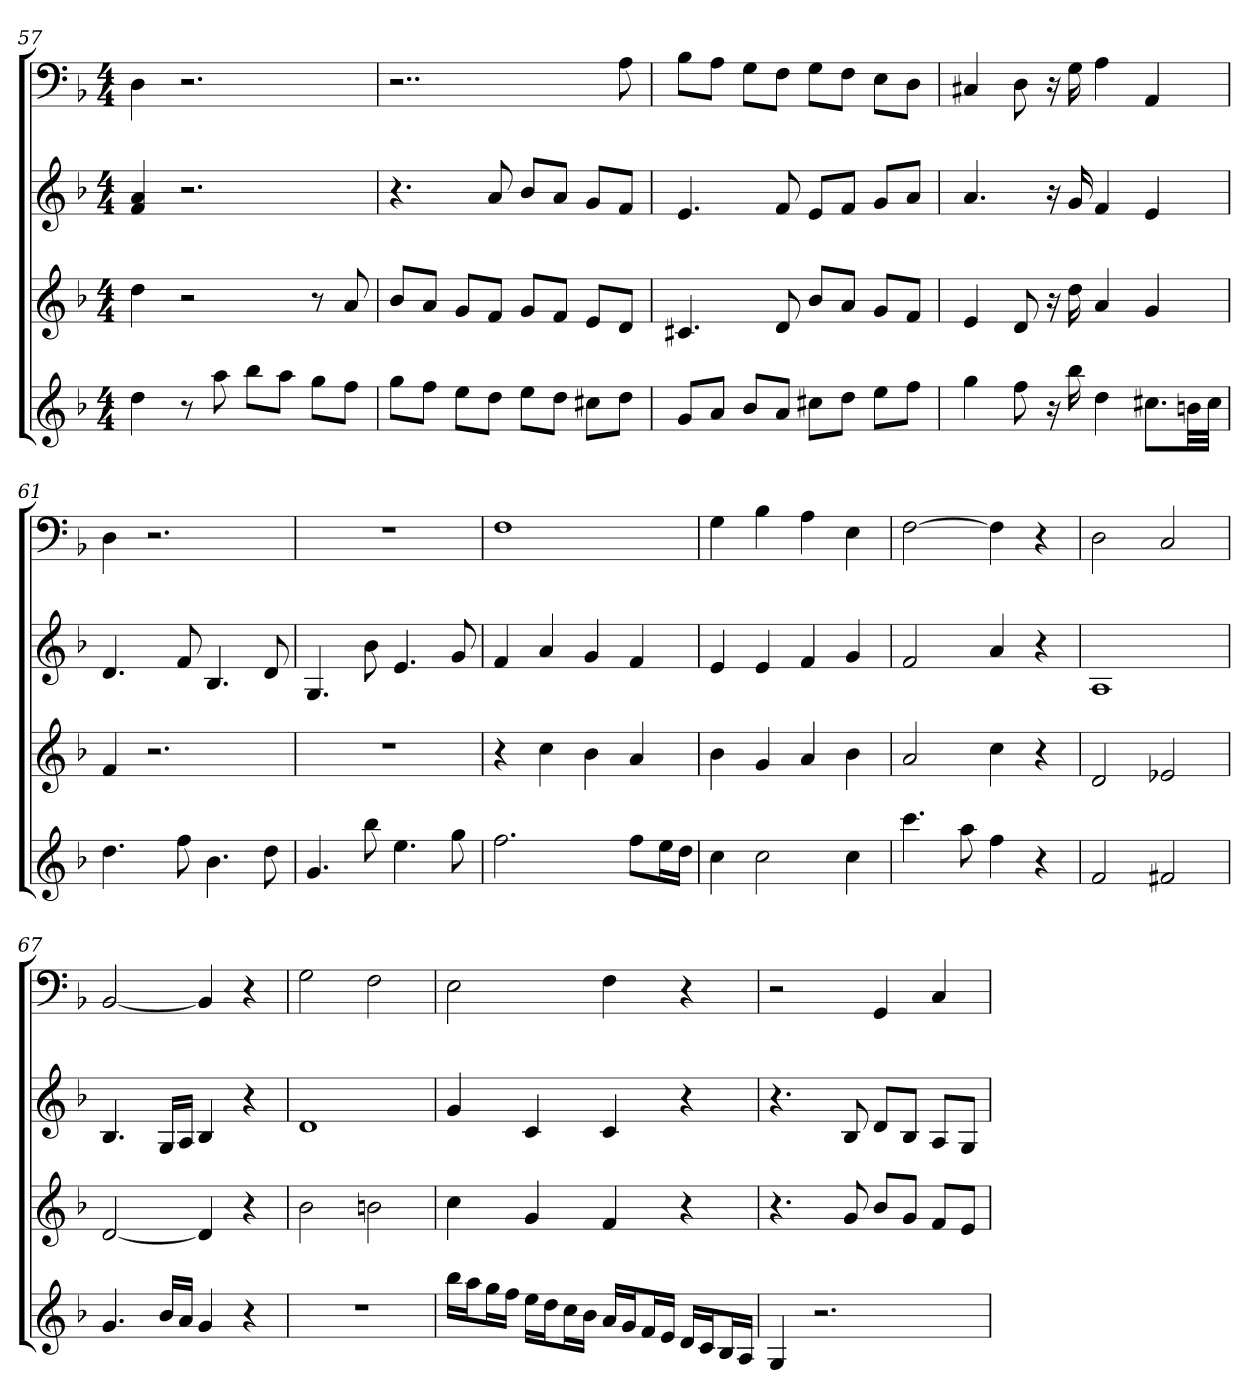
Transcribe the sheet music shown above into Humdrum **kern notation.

**kern	**kern	**kern	**kern
*part4	*part3	*part2	*part1
*staff4	*staff3	*staff2	*staff1
*k[b-]	*k[b-]	*k[b-]	*k[b-]
*F:	*F:	*F:	*F:
*M4/4	*M4/4	*M4/4	*M4/4
=57	=57	=57	=57
4dd	4dd	4f 4a	4D
8r	2r	2.r	2.r
8aa	.	.	.
8bb-L	.	.	.
8aaJ	.	.	.
8ggL	8r	.	.
8ffJ	8a	.	.
=58	=58	=58	=58
8ggL	8b-L	4.r	2..r
8ffJ	8aJ	.	.
8eeL	8gL	.	.
8ddJ	8fJ	8a	.
8eeL	8gL	8b-L	.
8ddJ	8fJ	8aJ	.
8cc#XL	8eL	8gL	.
8ddJ	8dJ	8fJ	8A
=59	=59	=59	=59
8gL	4.c#X	4.e	8B-L
8aJ	.	.	8AJ
8b-L	.	.	8GL
8aJ	8d	8f	8FJ
8cc#XL	8b-L	8eL	8GL
8ddJ	8aJ	8fJ	8FJ
8eeL	8gL	8gL	8EL
8ffJ	8fJ	8aJ	8DJ
=60	=60	=60	=60
4gg	4e	4.a	4C#X
8ff	8d	.	8D
16r	16r	16r	16r
16bb-	16dd	16g	16G
4dd	4a	4f	4A
8.cc#XL	4g	4e	4AA
32bnLL	.	.	.
32cc#JJJ	.	.	.
=61	=61	=61	=61
4.dd	4f	4.d	4D
.	2.r	.	2.r
8ff	.	8f	.
4.b-	.	4.B-	.
8dd	.	8d	.
=62	=62	=62	=62
4.g	1r	4.G	1r
8bb-	.	8b-	.
4.ee	.	4.e	.
8gg	.	8g	.
=63	=63	=63	=63
2.ff	4r	4f	1F
.	4cc	4a	.
.	4b-	4g	.
8ffL	4a	4f	.
16eeL	.	.	.
16ddJJ	.	.	.
=64	=64	=64	=64
4cc	4b-	4e	4G
2cc	4g	4e	4B-
.	4a	4f	4A
4cc	4b-	4g	4E
=65	=65	=65	=65
4.ccc	2a	2f	[2F
8aa	.	.	.
4ff	4cc	4a	4F]
4r	4r	4r	4r
=66	=66	=66	=66
2f	2d	1A	2D
2f#X	2e-X	.	2C
=67	=67	=67	=67
4.g	[2d	4.B-	[2BB-
16b-LL	.	16GLL	.
16aJJ	.	16AJJ	.
4g	4d]	4B-	4BB-]
4r	4r	4r	4r
=68	=68	=68	=68
1r	2b-	1d	2G
.	2bn	.	2F
=69	=69	=69	=69
16bb-LL	4cc	4g	2E
16aaJ	.	.	.
16ggL	.	.	.
16ffJJ	.	.	.
16eeLL	4g	4c	.
16ddJ	.	.	.
16ccL	.	.	.
16b-JJ	.	.	.
16aLL	4f	4c	4F
16gJ	.	.	.
16fL	.	.	.
16eJJ	.	.	.
16dLL	4r	4r	4r
16cJ	.	.	.
16B-L	.	.	.
16AJJ	.	.	.
=70	=70	=70	=70
4G	4.r	4.r	2r
2.r	.	.	.
.	8g	8B-	.
.	8b-L	8dL	4GG
.	8gJ	8B-J	.
.	8fL	8AL	4C
.	8eJ	8GJ	.
=	=	=	=
*-	*-	*-	*-
